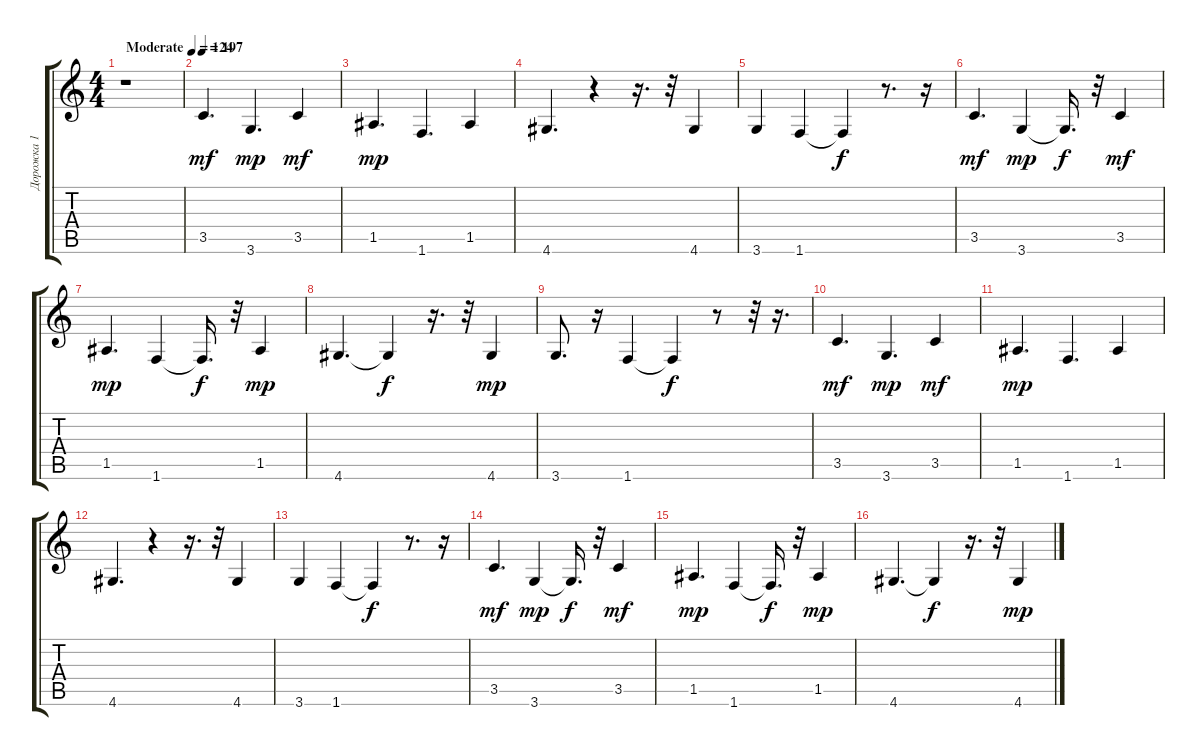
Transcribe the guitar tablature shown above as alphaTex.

\track ("Дорожка 1" "Дорожка 1") {instrument slapbass1}
\staff {score tabs}
\tuning (E4 B3 G3 D3 A2 E2) {hide}
\ts (4 4)
\tempo (124 "Moderate")
\clef g2
\ks c
r.1{dy mf instrument slapbass1} |
\tempo 197
3.5.4{d} 3.6.4{d dy mp} 3.5.4{dy mf} |
1.5.4{d dy mp} 1.6.4{d} 1.5.4 |
4.6.4{d} r.4 r.16{d} r.32 4.6.4 |
3.6.4 1.6.4 1.6{t}.4{dy f} r.8{d} r.16 |
3.5.4{d dy mf} 3.6.4{dy mp} 3.6{t}.16{d dy f} r.32 3.5.4{dy mf} |
1.5.4{d dy mp} 1.6.4 1.6{t}.16{d dy f} r.32 1.5.4{dy mp} |
4.6.4{d} 4.6{t}.4{dy f} r.16{d} r.32 4.6.4{dy mp} |
3.6.8{d} r.16 1.6.4 1.6{t}.4{dy f} r.8 r.32 r.16{d} |
3.5.4{d dy mf} 3.6.4{d dy mp} 3.5.4{dy mf} |
1.5.4{d dy mp} 1.6.4{d} 1.5.4 |
4.6.4{d} r.4 r.16{d} r.32 4.6.4 |
3.6.4 1.6.4 1.6{t}.4{dy f} r.8{d} r.16 |
3.5.4{d dy mf} 3.6.4{dy mp} 3.6{t}.16{d dy f} r.32 3.5.4{dy mf} |
1.5.4{d dy mp} 1.6.4 1.6{t}.16{d dy f} r.32 1.5.4{dy mp} |
4.6.4{d} 4.6{t}.4{dy f} r.16{d} r.32 4.6.4{dy mp}
